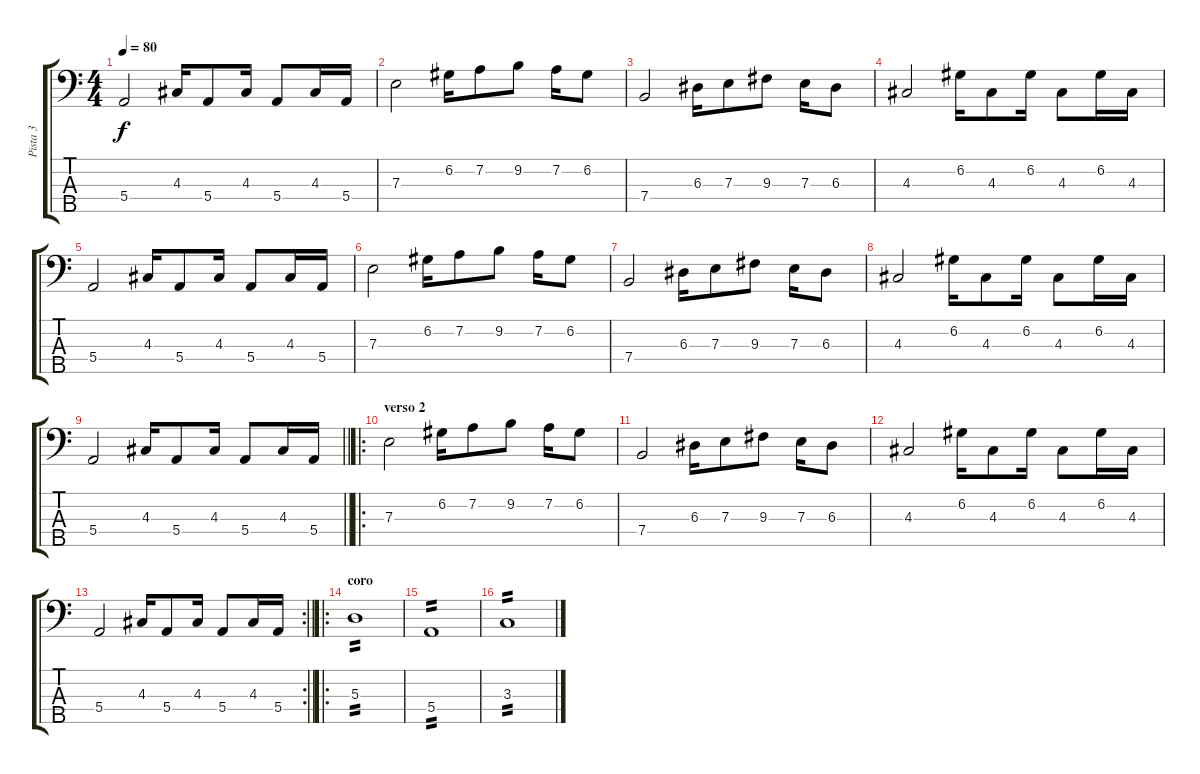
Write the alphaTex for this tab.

\track ("Pista 3" "Pista 3") {instrument electricbassfinger}
\staff {score tabs}
\tuning (G2 D2 A1 E1 B0) {hide}
\ts (4 4)
\tempo 80
\clef f4
\ks c
5.4.2{dy f} 4.3.16 5.4.8 4.3.16 5.4.8 4.3.16 5.4.16 |
7.3.2 6.2.16 7.2.8 9.2.8 7.2.16 6.2.8 |
7.4.2 6.3.16 7.3.8 9.3.8 7.3.16 6.3.8 |
4.3.2 6.2.16 4.3.8 6.2.16 4.3.8 6.2.16 4.3.16 |
5.4.2 4.3.16 5.4.8 4.3.16 5.4.8 4.3.16 5.4.16 |
7.3.2 6.2.16 7.2.8 9.2.8 7.2.16 6.2.8 |
7.4.2 6.3.16 7.3.8 9.3.8 7.3.16 6.3.8 |
4.3.2 6.2.16 4.3.8 6.2.16 4.3.8 6.2.16 4.3.16 |
\barLineRight lightlight
5.4.2 4.3.16 5.4.8 4.3.16 5.4.8 4.3.16 5.4.16 |
\ro
\section ("" "verso 2")
7.3.2 6.2.16 7.2.8 9.2.8 7.2.16 6.2.8 |
7.4.2 6.3.16 7.3.8 9.3.8 7.3.16 6.3.8 |
4.3.2 6.2.16 4.3.8 6.2.16 4.3.8 6.2.16 4.3.16 |
\rc 2
\barLineRight lightlight
5.4.2 4.3.16 5.4.8 4.3.16 5.4.8 4.3.16 5.4.16 |
\ro
\section ("" "coro")
5.3.1{tp 2} |
5.4.1{tp 2} |
3.3.1{tp 2}
